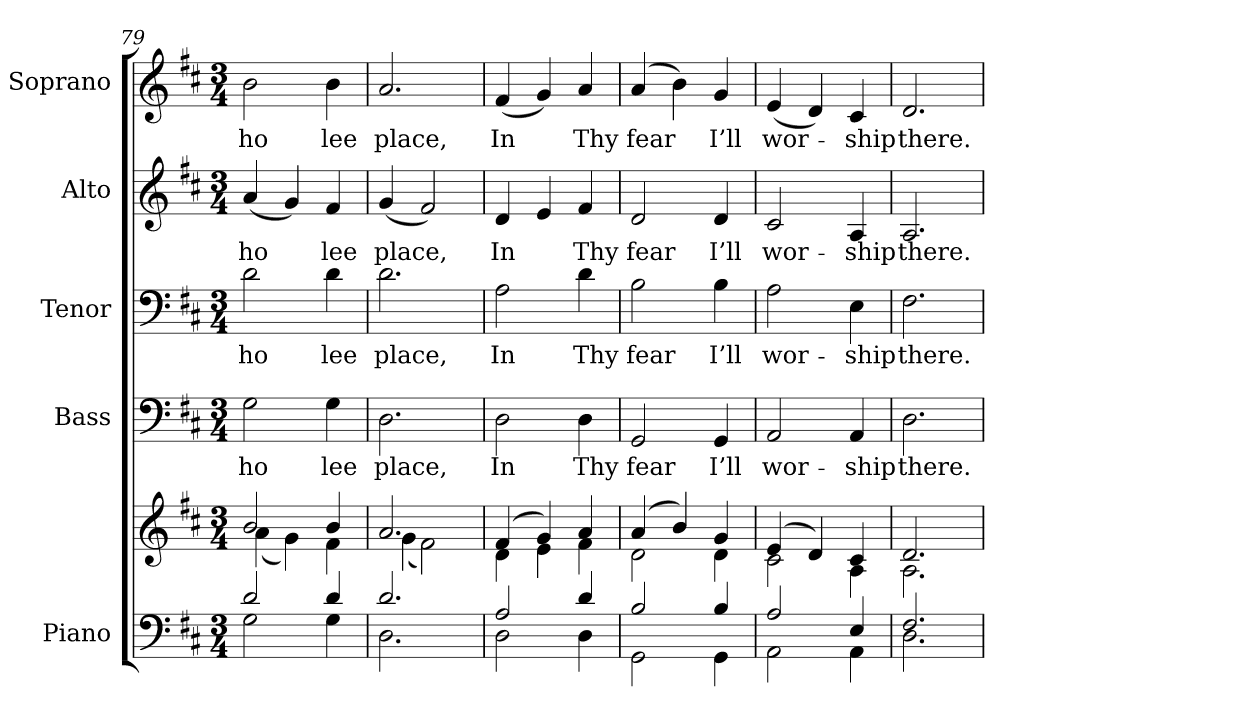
**kern	**kern	**kern	**text	**kern	**text	**kern	**text	**kern	**text
*part5	*part5	*part4	*part4	*part3	*part3	*part2	*part2	*part1	*part1
*staff6	*staff5	*staff4	*staff4	*staff3	*staff3	*staff2	*staff2	*staff1	*staff1
*I"Piano	*	*I"Bass	*	*I"Tenor	*	*I"Alto	*	*I"Soprano	*
*I'Pno.	*	*I'B.	*	*	*	*I'A.	*	*I'S.	*
*clefF4	*clefG2	*clefF4	*	*clefF4	*	*clefG2	*	*clefG2	*
*k[f#c#]	*k[f#c#]	*k[f#c#]	*	*k[f#c#]	*	*k[f#c#]	*	*k[f#c#]	*
*D:	*D:	*D:	*	*D:	*	*D:	*	*D:	*
*M3/4	*M3/4	*M3/4	*	*M3/4	*	*M3/4	*	*M3/4	*
=79	=79	=79	=79	=79	=79	=79	=79	=79	=79
*^	*^	*	*	*	*	*	*	*	*
!	!	!	!	!	!LO:LY:b:color=#000000	!	!	!	!	!	!
!	!	!	!	!	!	!	!LO:LY:b:color=#000000	!	!	!	!
!	!	!	!	!	!	!	!	!	!LO:LY:b:color=#000000	!	!
!	!	!	!	!	!	!	!	!	!	!	!LO:LY:b:color=#000000
2di/	2Gi\	2bi/	(4ai\	2Gi\	ho	2di\	ho	(4ai/	ho	2bi\	ho
.	.	.	4gi\)	.	.	.	.	4gi/)	.	.	.
!	!	!	!	!	!LO:LY:b:color=#000000	!	!	!	!	!	!
!	!	!	!	!	!	!	!LO:LY:b:color=#000000	!	!	!	!
!	!	!	!	!	!	!	!	!	!LO:LY:b:color=#000000	!	!
!	!	!	!	!	!	!	!	!	!	!	!LO:LY:b:color=#000000
4di/	4Gi\	4bi/	4f#i\	4Gi\	lee	4di\	lee	4f#i/	lee	4bi\	lee
!!LO:PB:g=z
=80	=80	=80	=80	=80	=80	=80	=80	=80	=80	=80	=80
!	!	!	!	!	!LO:LY:b:color=#000000	!	!	!	!	!	!
!	!	!	!	!	!	!	!LO:LY:b:color=#000000	!	!	!	!
!	!	!	!	!	!	!	!	!	!LO:LY:b:color=#000000	!	!
!	!	!	!	!	!	!	!	!	!	!	!LO:LY:b:color=#000000
2.di/	2.Di\	2.ai/	(4gi\	2.Di\	place,	2.di\	place,	(4gi/	place,	2.ai/	place,
.	.	.	2f#i\)	.	.	.	.	2f#i/)	.	.	.
=81	=81	=81	=81	=81	=81	=81	=81	=81	=81	=81	=81
!	!	!	!	!	!LO:LY:b:color=#000000	!	!	!	!	!	!
!	!	!	!	!	!	!	!LO:LY:b:color=#000000	!	!	!	!
!	!	!	!	!	!	!	!	!	!LO:LY:b:color=#000000	!	!
!	!	!	!	!	!	!	!	!	!	!	!LO:LY:b:color=#000000
2Ai/	2Di\	(4f#i/	4di\	2Di\	In	2Ai\	In	4di/	In	(4f#i/	In
.	.	4gi/)	4ei\	.	.	.	.	4ei/	.	4gi/)	.
!	!	!	!	!	!LO:LY:b:color=#000000	!	!	!	!	!	!
!	!	!	!	!	!	!	!LO:LY:b:color=#000000	!	!	!	!
!	!	!	!	!	!	!	!	!	!LO:LY:b:color=#000000	!	!
!	!	!	!	!	!	!	!	!	!	!	!LO:LY:b:color=#000000
4di/	4Di\	4ai/	4f#i\	4Di\	Thy	4di\	Thy	4f#i/	Thy	4ai/	Thy
=82	=82	=82	=82	=82	=82	=82	=82	=82	=82	=82	=82
!	!	!	!	!	!LO:LY:b:color=#000000	!	!	!	!	!	!
!	!	!	!	!	!	!	!LO:LY:b:color=#000000	!	!	!	!
!	!	!	!	!	!	!	!	!	!LO:LY:b:color=#000000	!	!
!	!	!	!	!	!	!	!	!	!	!	!LO:LY:b:color=#000000
2Bi/	2GGi\	(4ai/	2di\	2GGi/	fear	2Bi\	fear	2di/	fear	(4ai/	fear
.	.	4bi/)	.	.	.	.	.	.	.	4bi\)	.
!	!	!	!	!	!LO:LY:b:color=#000000	!	!	!	!	!	!
!	!	!	!	!	!	!	!LO:LY:b:color=#000000	!	!	!	!
!	!	!	!	!	!	!	!	!	!LO:LY:b:color=#000000	!	!
!	!	!	!	!	!	!	!	!	!	!	!LO:LY:b:color=#000000
4Bi/	4GGi\	4gi/	4di\	4GGi/	I’ll	4Bi\	I’ll	4di/	I’ll	4gi/	I’ll
=83	=83	=83	=83	=83	=83	=83	=83	=83	=83	=83	=83
!	!	!	!	!	!LO:LY:b:color=#000000	!	!	!	!	!	!
!	!	!	!	!	!	!	!LO:LY:b:color=#000000	!	!	!	!
!	!	!	!	!	!	!	!	!	!LO:LY:b:color=#000000	!	!
!	!	!	!	!	!	!	!	!	!	!	!LO:LY:b:color=#000000
2Ai/	2AAi\	(4ei/	2c#i\	2AAi/	wor-	2Ai\	wor-	2c#i/	wor-	(4ei/	wor-
.	.	4di/)	.	.	.	.	.	.	.	4di/)	.
!	!	!	!	!	!LO:LY:b:color=#000000	!	!	!	!	!	!
!	!	!	!	!	!	!	!LO:LY:b:color=#000000	!	!	!	!
!	!	!	!	!	!	!	!	!	!LO:LY:b:color=#000000	!	!
!	!	!	!	!	!	!	!	!	!	!	!LO:LY:b:color=#000000
4Ei/	4AAi\	4c#i/	4Ai\	4AAi/	-ship	4Ei\	-ship	4Ai/	-ship	4c#i/	-ship
=84	=84	=84	=84	=84	=84	=84	=84	=84	=84	=84	=84
!	!	!	!	!	!LO:LY:b:color=#000000	!	!	!	!	!	!
!	!	!	!	!	!	!	!LO:LY:b:color=#000000	!	!	!	!
!	!	!	!	!	!	!	!	!	!LO:LY:b:color=#000000	!	!
!	!	!	!	!	!	!	!	!	!	!	!LO:LY:b:color=#000000
2.F#i/	2.Di\	2.di/	2.Ai\	2.Di\	there.	2.F#i\	there.	2.Ai/	there.	2.di/	there.
*v	*v	*	*	*	*	*	*	*	*	*	*
*	*v	*v	*	*	*	*	*	*	*	*
=	=	=	=	=	=	=	=	=	=
*-	*-	*-	*-	*-	*-	*-	*-	*-	*-
